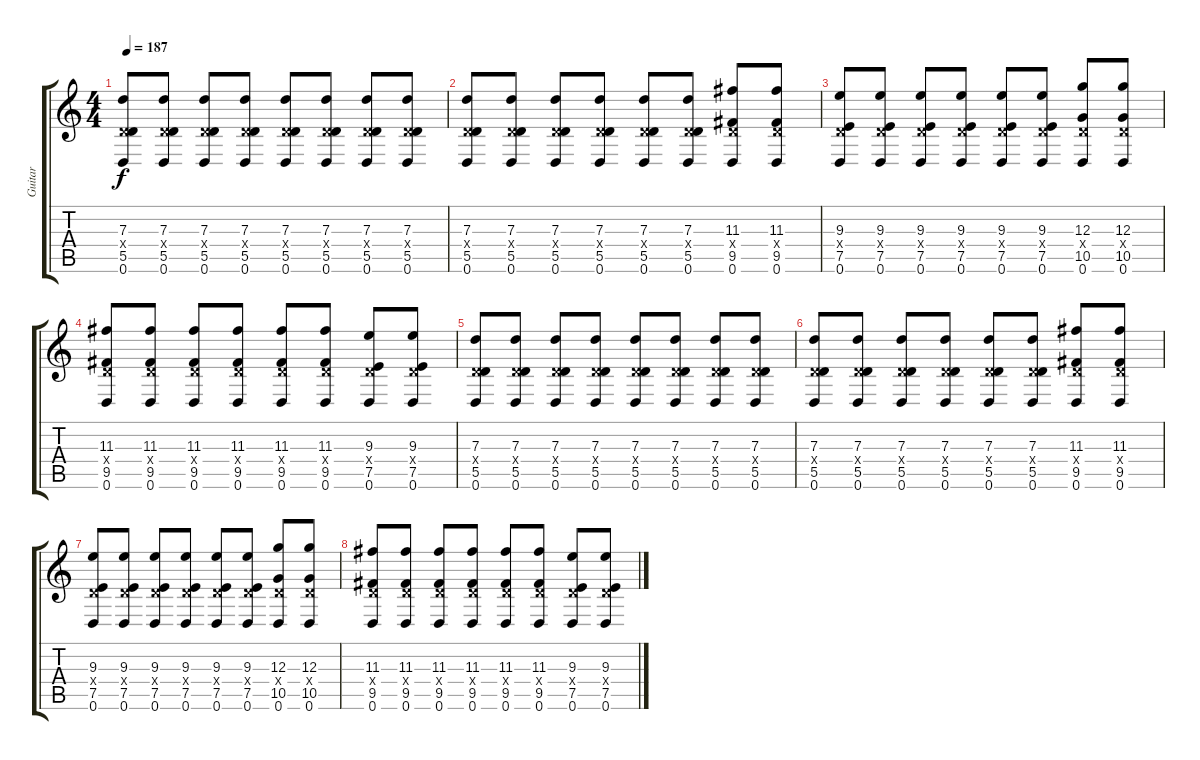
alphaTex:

\track ("Guitar" "Guitar") {instrument distortionguitar}
\staff {score tabs}
\tuning (E4 B3 G3 D3 A2 D2) {hide}
\ts (4 4)
\tempo 187
\clef g2
\ks c
(7.3 0.4{x} 5.5 0.6).8{dy f} (7.3 0.4{x} 5.5 0.6).8 (7.3 0.4{x} 5.5 0.6).8 (7.3 0.4{x} 5.5 0.6).8 (7.3 0.4{x} 5.5 0.6).8 (7.3 0.4{x} 5.5 0.6).8 (7.3 0.4{x} 5.5 0.6).8 (7.3 0.4{x} 5.5 0.6).8 |
(7.3 0.4{x} 5.5 0.6).8 (7.3 0.4{x} 5.5 0.6).8 (7.3 0.4{x} 5.5 0.6).8 (7.3 0.4{x} 5.5 0.6).8 (7.3 0.4{x} 5.5 0.6).8 (7.3 0.4{x} 5.5 0.6).8 (11.3 0.4{x} 9.5 0.6).8 (11.3 0.4{x} 9.5 0.6).8 |
(9.3 0.4{x} 7.5 0.6).8 (9.3 0.4{x} 7.5 0.6).8 (9.3 0.4{x} 7.5 0.6).8 (9.3 0.4{x} 7.5 0.6).8 (9.3 0.4{x} 7.5 0.6).8 (9.3 0.4{x} 7.5 0.6).8 (12.3 0.4{x} 10.5 0.6).8 (12.3 0.4{x} 10.5 0.6).8 |
(11.3 0.4{x} 9.5 0.6).8 (11.3 0.4{x} 9.5 0.6).8 (11.3 0.4{x} 9.5 0.6).8 (11.3 0.4{x} 9.5 0.6).8 (11.3 0.4{x} 9.5 0.6).8 (11.3 0.4{x} 9.5 0.6).8 (9.3 0.4{x} 7.5 0.6).8 (9.3 0.4{x} 7.5 0.6).8 |
(7.3 0.4{x} 5.5 0.6).8 (7.3 0.4{x} 5.5 0.6).8 (7.3 0.4{x} 5.5 0.6).8 (7.3 0.4{x} 5.5 0.6).8 (7.3 0.4{x} 5.5 0.6).8 (7.3 0.4{x} 5.5 0.6).8 (7.3 0.4{x} 5.5 0.6).8 (7.3 0.4{x} 5.5 0.6).8 |
(7.3 0.4{x} 5.5 0.6).8 (7.3 0.4{x} 5.5 0.6).8 (7.3 0.4{x} 5.5 0.6).8 (7.3 0.4{x} 5.5 0.6).8 (7.3 0.4{x} 5.5 0.6).8 (7.3 0.4{x} 5.5 0.6).8 (11.3 0.4{x} 9.5 0.6).8 (11.3 0.4{x} 9.5 0.6).8 |
(9.3 0.4{x} 7.5 0.6).8 (9.3 0.4{x} 7.5 0.6).8 (9.3 0.4{x} 7.5 0.6).8 (9.3 0.4{x} 7.5 0.6).8 (9.3 0.4{x} 7.5 0.6).8 (9.3 0.4{x} 7.5 0.6).8 (12.3 0.4{x} 10.5 0.6).8 (12.3 0.4{x} 10.5 0.6).8 |
(11.3 0.4{x} 9.5 0.6).8 (11.3 0.4{x} 9.5 0.6).8 (11.3 0.4{x} 9.5 0.6).8 (11.3 0.4{x} 9.5 0.6).8 (11.3 0.4{x} 9.5 0.6).8 (11.3 0.4{x} 9.5 0.6).8 (9.3 0.4{x} 7.5 0.6).8 (9.3 0.4{x} 7.5 0.6).8
